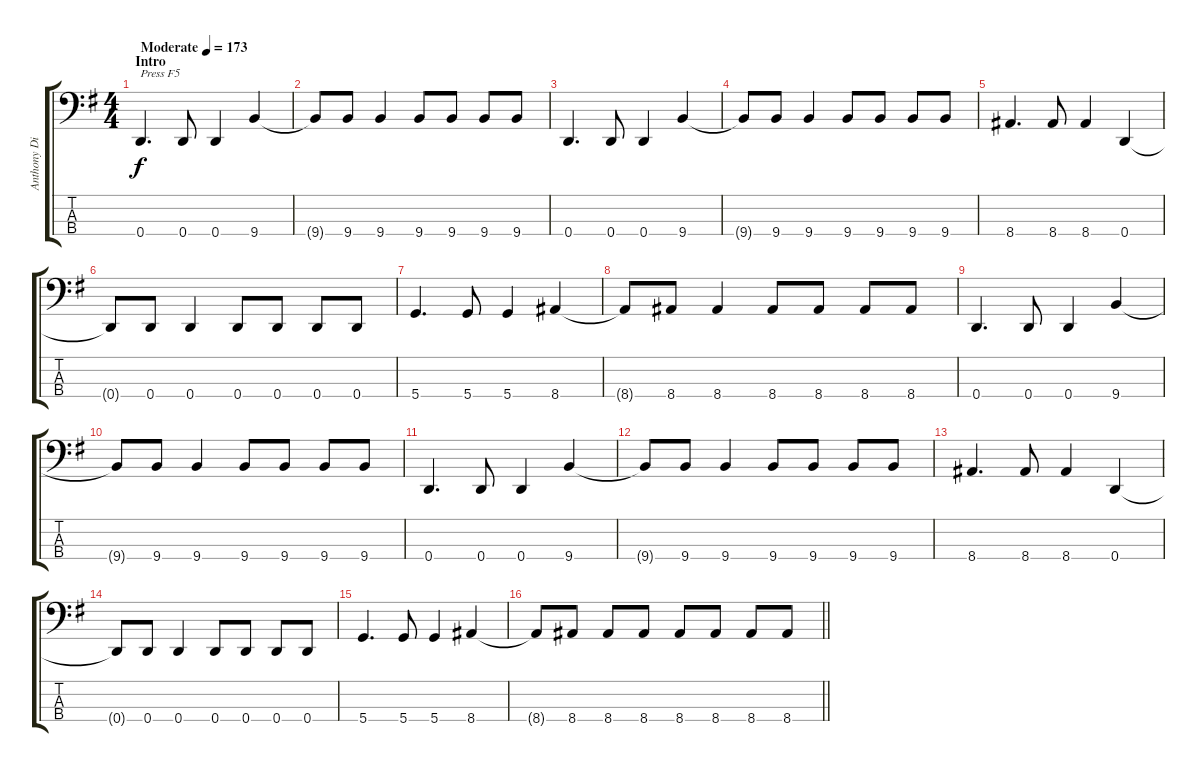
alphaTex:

\track ("Anthony DiIonno" "Anthony Di") {instrument electricbasspick}
\staff {score tabs}
\tuning (G2 D2 A1 D1) {hide}
\ts (4 4)
\section ("" "Intro")
\tempo (173 "Moderate")
\clef f4
\ks g
0.4.4{d txt "Press F5" dy f instrument electricbasspick} 0.4.8 0.4.4 9.4.4 |
9.4{t}.8 9.4.8 9.4.4 9.4.8 9.4.8 9.4.8 9.4.8 |
0.4.4{d} 0.4.8 0.4.4 9.4.4 |
9.4{t}.8 9.4.8 9.4.4 9.4.8 9.4.8 9.4.8 9.4.8 |
8.4.4{d} 8.4.8 8.4.4 0.4.4 |
0.4{t}.8 0.4.8 0.4.4 0.4.8 0.4.8 0.4.8 0.4.8 |
5.4.4{d} 5.4.8 5.4.4 8.4.4 |
8.4{t}.8 8.4.8 8.4.4 8.4.8 8.4.8 8.4.8 8.4.8 |
0.4.4{d} 0.4.8 0.4.4 9.4.4 |
9.4{t}.8 9.4.8 9.4.4 9.4.8 9.4.8 9.4.8 9.4.8 |
0.4.4{d} 0.4.8 0.4.4 9.4.4 |
9.4{t}.8 9.4.8 9.4.4 9.4.8 9.4.8 9.4.8 9.4.8 |
8.4.4{d} 8.4.8 8.4.4 0.4.4 |
0.4{t}.8 0.4.8 0.4.4 0.4.8 0.4.8 0.4.8 0.4.8 |
5.4.4{d} 5.4.8 5.4.4 8.4.4 |
\barLineRight lightlight
8.4{t}.8 8.4.8 8.4.8 8.4.8 8.4.8 8.4.8 8.4.8 8.4.8
